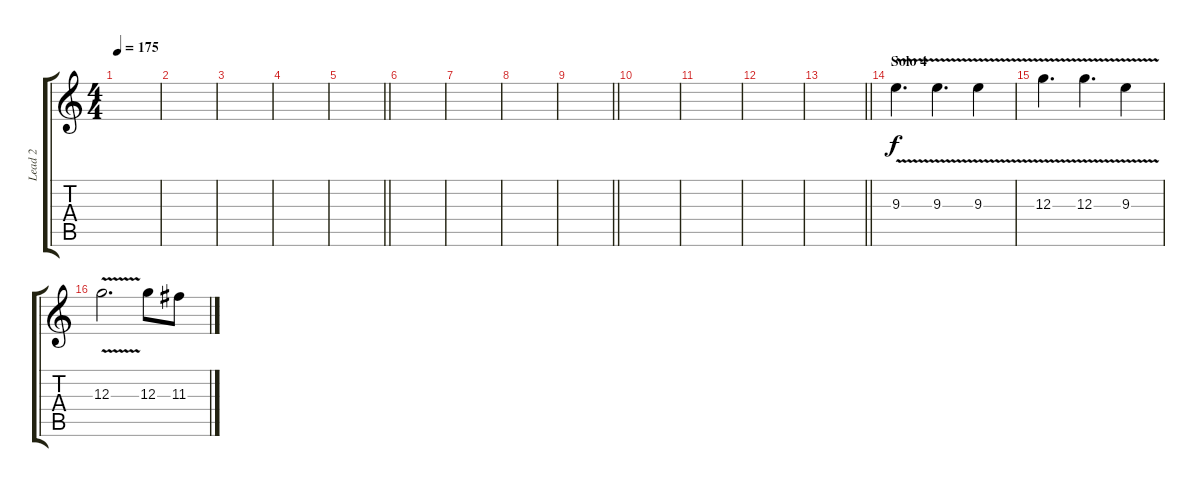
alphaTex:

\track ("Lead 2" "Lead 2") {instrument distortionguitar}
\staff {score tabs}
\tuning (E4 B3 G3 D3 A2 E2) {hide}
\ts (4 4)
\tempo 175
\clef g2
\ks c
|
|
|
|
\barLineRight lightlight
|
\section ("" "")
|
|
|
\barLineRight lightlight
|
|
|
|
\barLineRight lightlight
|
\section ("" "Solo 4")
9.3{v}.4{d} 9.3{v}.4{d} 9.3{v}.4 |
12.3{v}.4{d} 12.3{v}.4{d} 9.3{v}.4 |
12.3{v}.2{d} 12.3.8 11.3.8
